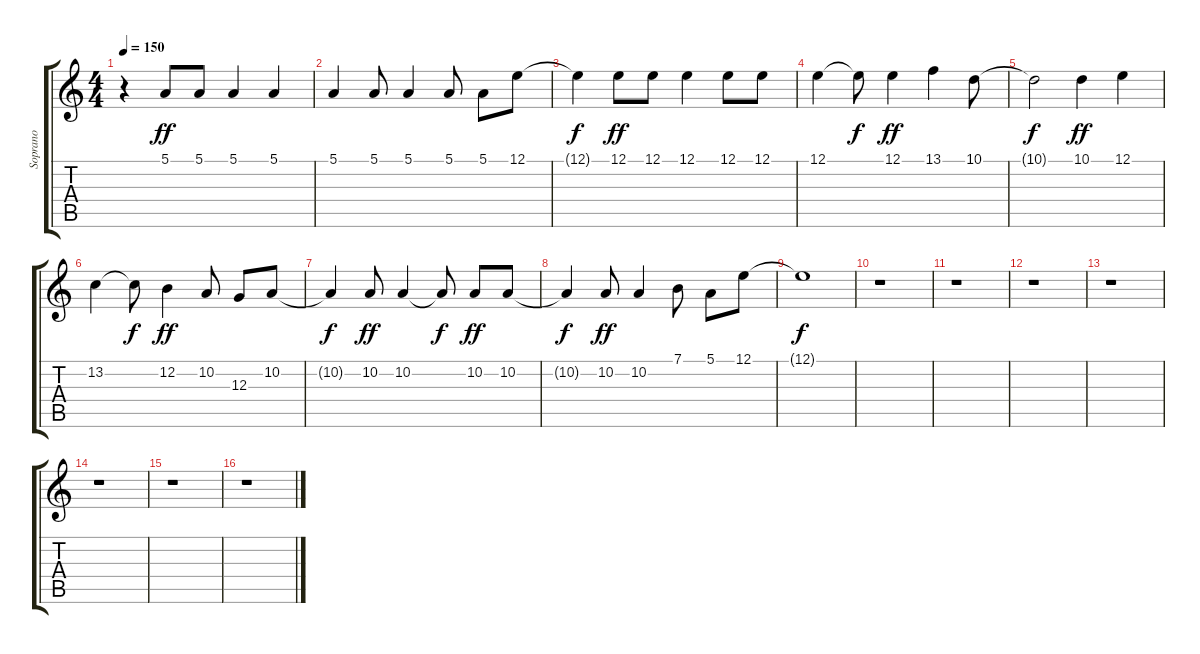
\track ("Soprano" "Soprano") {instrument choiraahs}
\staff {score tabs}
\tuning (E4 B3 G3 D3 A2 E2) {hide}
\ts (4 4)
\tempo 150
\clef g2
\ks c
r.4{dy f} 5.1.8{dy ff} 5.1.8 5.1.4 5.1.4 |
5.1.4 5.1.8 5.1.4 5.1.8 5.1.8 12.1.8 |
12.1{t}.4{dy f} 12.1.8{dy ff} 12.1.8 12.1.4 12.1.8 12.1.8 |
12.1.4 12.1{t}.8{dy f} 12.1.4{dy ff} 13.1.4 10.1.8 |
10.1{t}.2{dy f} 10.1.4{dy ff} 12.1.4 |
13.2.4 13.2{t}.8{dy f} 12.2.4{dy ff} 10.2.8 12.3.8 10.2.8 |
10.2{t}.4{dy f} 10.2.8{dy ff} 10.2.4 10.2{t}.8{dy f} 10.2.8{dy ff} 10.2.8 |
10.2{t}.4{dy f} 10.2.8{dy ff} 10.2.4 7.1.8 5.1.8 12.1.8 |
12.1{t}.1{dy f} |
r.1 |
r.1 |
r.1 |
r.1 |
r.1 |
r.1 |
r.1
